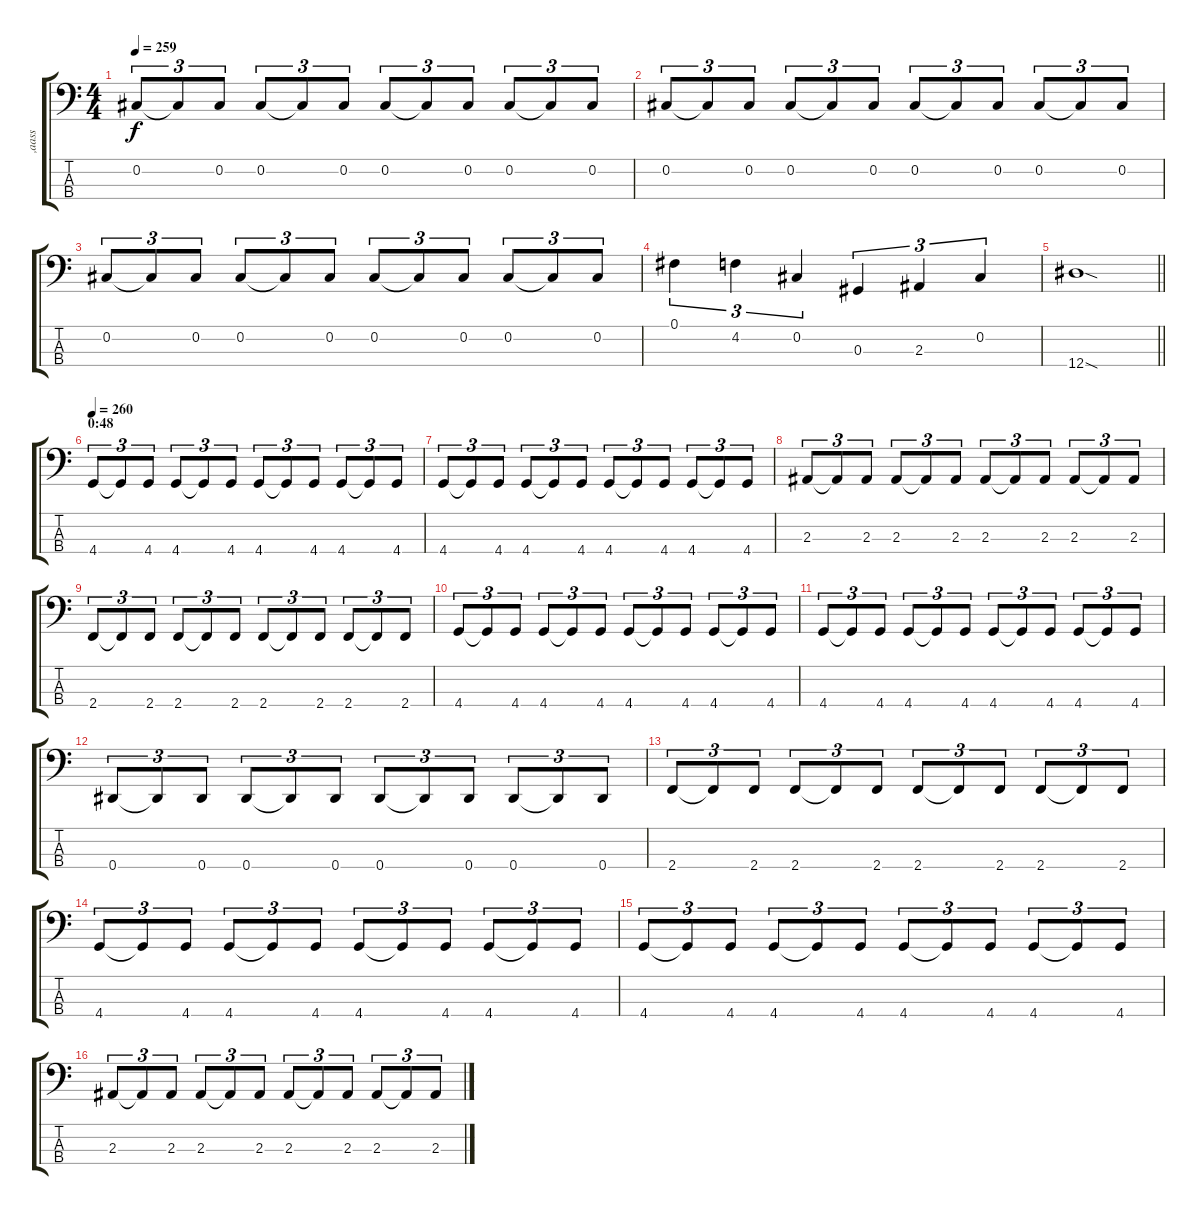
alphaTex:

\track ("‚aass" "‚aass") {instrument electricbassfinger}
\staff {score tabs}
\tuning (Gb2 Db2 Ab1 Eb1) {hide}
\ts (4 4)
\tempo 259
\clef f4
\ks c
0.2.8{tu (3 2) dy f} 0.2{t}.8{tu (3 2)} 0.2.8{tu (3 2)} 0.2.8{tu (3 2)} 0.2{t}.8{tu (3 2)} 0.2.8{tu (3 2)} 0.2.8{tu (3 2)} 0.2{t}.8{tu (3 2)} 0.2.8{tu (3 2)} 0.2.8{tu (3 2)} 0.2{t}.8{tu (3 2)} 0.2.8{tu (3 2)} |
0.2.8{tu (3 2)} 0.2{t}.8{tu (3 2)} 0.2.8{tu (3 2)} 0.2.8{tu (3 2)} 0.2{t}.8{tu (3 2)} 0.2.8{tu (3 2)} 0.2.8{tu (3 2)} 0.2{t}.8{tu (3 2)} 0.2.8{tu (3 2)} 0.2.8{tu (3 2)} 0.2{t}.8{tu (3 2)} 0.2.8{tu (3 2)} |
0.2.8{tu (3 2)} 0.2{t}.8{tu (3 2)} 0.2.8{tu (3 2)} 0.2.8{tu (3 2)} 0.2{t}.8{tu (3 2)} 0.2.8{tu (3 2)} 0.2.8{tu (3 2)} 0.2{t}.8{tu (3 2)} 0.2.8{tu (3 2)} 0.2.8{tu (3 2)} 0.2{t}.8{tu (3 2)} 0.2.8{tu (3 2)} |
0.1.4{tu (3 2)} 4.2.4{tu (3 2)} 0.2.4{tu (3 2)} 0.3.4{tu (3 2)} 2.3.4{tu (3 2)} 0.2.4{tu (3 2)} |
\barLineRight lightlight
12.4{sod}.1 |
\section ("" "0:48")
\tempo 260
4.4.8{tu (3 2)} 4.4{t}.8{tu (3 2)} 4.4.8{tu (3 2)} 4.4.8{tu (3 2)} 4.4{t}.8{tu (3 2)} 4.4.8{tu (3 2)} 4.4.8{tu (3 2)} 4.4{t}.8{tu (3 2)} 4.4.8{tu (3 2)} 4.4.8{tu (3 2)} 4.4{t}.8{tu (3 2)} 4.4.8{tu (3 2)} |
4.4.8{tu (3 2)} 4.4{t}.8{tu (3 2)} 4.4.8{tu (3 2)} 4.4.8{tu (3 2)} 4.4{t}.8{tu (3 2)} 4.4.8{tu (3 2)} 4.4.8{tu (3 2)} 4.4{t}.8{tu (3 2)} 4.4.8{tu (3 2)} 4.4.8{tu (3 2)} 4.4{t}.8{tu (3 2)} 4.4.8{tu (3 2)} |
2.3.8{tu (3 2)} 2.3{t}.8{tu (3 2)} 2.3.8{tu (3 2)} 2.3.8{tu (3 2)} 2.3{t}.8{tu (3 2)} 2.3.8{tu (3 2)} 2.3.8{tu (3 2)} 2.3{t}.8{tu (3 2)} 2.3.8{tu (3 2)} 2.3.8{tu (3 2)} 2.3{t}.8{tu (3 2)} 2.3.8{tu (3 2)} |
2.4.8{tu (3 2)} 2.4{t}.8{tu (3 2)} 2.4.8{tu (3 2)} 2.4.8{tu (3 2)} 2.4{t}.8{tu (3 2)} 2.4.8{tu (3 2)} 2.4.8{tu (3 2)} 2.4{t}.8{tu (3 2)} 2.4.8{tu (3 2)} 2.4.8{tu (3 2)} 2.4{t}.8{tu (3 2)} 2.4.8{tu (3 2)} |
4.4.8{tu (3 2)} 4.4{t}.8{tu (3 2)} 4.4.8{tu (3 2)} 4.4.8{tu (3 2)} 4.4{t}.8{tu (3 2)} 4.4.8{tu (3 2)} 4.4.8{tu (3 2)} 4.4{t}.8{tu (3 2)} 4.4.8{tu (3 2)} 4.4.8{tu (3 2)} 4.4{t}.8{tu (3 2)} 4.4.8{tu (3 2)} |
4.4.8{tu (3 2)} 4.4{t}.8{tu (3 2)} 4.4.8{tu (3 2)} 4.4.8{tu (3 2)} 4.4{t}.8{tu (3 2)} 4.4.8{tu (3 2)} 4.4.8{tu (3 2)} 4.4{t}.8{tu (3 2)} 4.4.8{tu (3 2)} 4.4.8{tu (3 2)} 4.4{t}.8{tu (3 2)} 4.4.8{tu (3 2)} |
0.4.8{tu (3 2)} 0.4{t}.8{tu (3 2)} 0.4.8{tu (3 2)} 0.4.8{tu (3 2)} 0.4{t}.8{tu (3 2)} 0.4.8{tu (3 2)} 0.4.8{tu (3 2)} 0.4{t}.8{tu (3 2)} 0.4.8{tu (3 2)} 0.4.8{tu (3 2)} 0.4{t}.8{tu (3 2)} 0.4.8{tu (3 2)} |
2.4.8{tu (3 2)} 2.4{t}.8{tu (3 2)} 2.4.8{tu (3 2)} 2.4.8{tu (3 2)} 2.4{t}.8{tu (3 2)} 2.4.8{tu (3 2)} 2.4.8{tu (3 2)} 2.4{t}.8{tu (3 2)} 2.4.8{tu (3 2)} 2.4.8{tu (3 2)} 2.4{t}.8{tu (3 2)} 2.4.8{tu (3 2)} |
4.4.8{tu (3 2)} 4.4{t}.8{tu (3 2)} 4.4.8{tu (3 2)} 4.4.8{tu (3 2)} 4.4{t}.8{tu (3 2)} 4.4.8{tu (3 2)} 4.4.8{tu (3 2)} 4.4{t}.8{tu (3 2)} 4.4.8{tu (3 2)} 4.4.8{tu (3 2)} 4.4{t}.8{tu (3 2)} 4.4.8{tu (3 2)} |
4.4.8{tu (3 2)} 4.4{t}.8{tu (3 2)} 4.4.8{tu (3 2)} 4.4.8{tu (3 2)} 4.4{t}.8{tu (3 2)} 4.4.8{tu (3 2)} 4.4.8{tu (3 2)} 4.4{t}.8{tu (3 2)} 4.4.8{tu (3 2)} 4.4.8{tu (3 2)} 4.4{t}.8{tu (3 2)} 4.4.8{tu (3 2)} |
2.3.8{tu (3 2)} 2.3{t}.8{tu (3 2)} 2.3.8{tu (3 2)} 2.3.8{tu (3 2)} 2.3{t}.8{tu (3 2)} 2.3.8{tu (3 2)} 2.3.8{tu (3 2)} 2.3{t}.8{tu (3 2)} 2.3.8{tu (3 2)} 2.3.8{tu (3 2)} 2.3{t}.8{tu (3 2)} 2.3.8{tu (3 2)}
